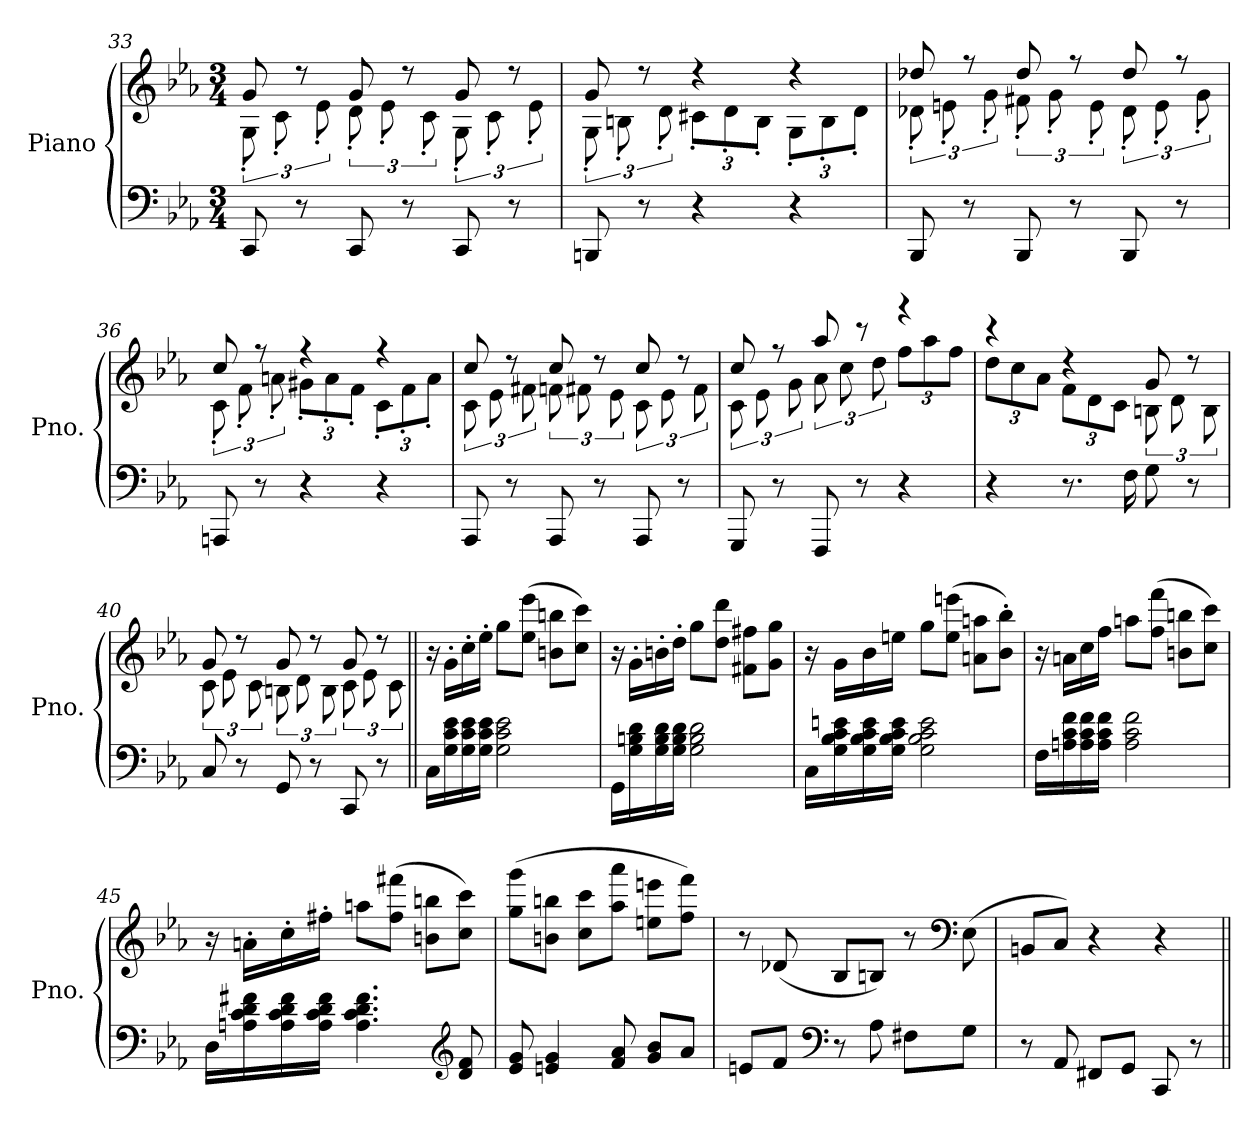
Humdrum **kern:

**kern	**kern
*part1	*part1
*staff2	*staff1
*I"Piano	*
*I'Pno.	*
!!LO:LB:g=z
*clefF4	*clefG2
*k[b-e-a-]	*k[b-e-a-]
*M3/4	*M3/4
=33	=33
*	*^
8CC/	8g/	12G'\
.	.	12c'\
8r	8r	.
.	.	12e-'\
8CC/	8g/	12d'\
.	.	12e-'\
8r	8r	.
.	.	12c'\
8CC/	8g/	12G'\
.	.	12c'\
8r	8r	.
.	.	12e-'\
=34	=34	=34
8BBBn/	8g/	12G'\
.	.	12Bn'\
8r	8r	.
.	.	12d'\
*	*	*Xbrackettup
4r	4r	12c#X'\L
.	.	12d'\
.	.	12B'\J
4r	4r	12G'\L
.	.	12B'\
.	.	12d'\J
=35	=35	=35
*	*	*brackettup
8BBB-/	8dd-X/	12d-X'\
.	.	12en'\
8r	8r	.
.	.	12g'\
8BBB-/	8dd-/	12f#X'\
.	.	12g'\
8r	8r	.
.	.	12e'\
8BBB-/	8dd-/	12d-'\
.	.	12e'\
8r	8r	.
.	.	12g'\
!!LO:LB:g=z	!!
=36	=36	=36
8AAAn/	8cc/	12c'\
.	.	12f'\
8r	8r	.
.	.	12an'\
*	*	*Xbrackettup
4r	4r	12g#X'\L
.	.	12a'\
.	.	12f'\J
4r	4r	12c'\L
.	.	12f'\
.	.	12a'\J
=37	=37	=37
*	*	*brackettup
8AAA-/	8cc/	12c\
.	.	12e-\
8r	8r	.
.	.	12f#X\
8AAA-/	8cc/	12fn\
.	.	12f#X\
8r	8r	.
.	.	12e-\
8AAA-/	8cc/	12c\
.	.	12e-\
8r	8r	.
.	.	12f#\
=38	=38	=38
8GGG/	8cc/	12c\
.	.	12e-\
8r	8r	.
.	.	12g\
8FFF/	8aa-/	12a-\
.	.	12cc\
8r	8r	.
.	.	12dd\
*	*	*Xbrackettup
4r	4r	12ff\L
.	.	12aa-\
.	.	12ff\J
!!LO:PB:g=z	!!
=39	=39	=39
4r	4r	12dd\L
.	.	12cc\
.	.	12a-\J
8.r	4r	12f\L
.	.	12d\
.	.	12c\J
16F\	.	.
*	*	*brackettup
8G\	8g/	12Bn\
.	.	12d\
8r	8r	.
.	.	12B\
=40	=40	=40
8C/	8g/	12c\
.	.	12e-\
8r	8r	.
.	.	12c\
8GG/	8g/	12Bn\
.	.	12d\
8r	8r	.
.	.	12B\
8CC/	8g/	12c\
.	.	12e-\
8r	8r	.
.	.	12c\
*	*v	*v
=41||	=41||
16C\LL	16r
16G\ 16c\ 16e-\	16g'\LL
16G\ 16c\ 16e-\	16cc'\
16G\ 16c\ 16e-\JJ	16ee-'\JJ
2G\ 2c\ 2e-\	8gg\L
.	(>8ee-\ 8eee-\J
.	8bn\ 8bbn\L
.	8cc\ 8ccc\J)
=42	=42
16GG\LL	16r
16G\ 16Bn\ 16d\	16g'\LL
16G\ 16B\ 16d\	16bn'\
16G\ 16B\ 16d\JJ	16dd'\JJ
2G\ 2B\ 2d\	8gg\L
.	8dd\ 8ddd\J
.	8f#X\ 8ff#X\L
.	8g\ 8gg\J
!!LO:LB:g=z
=43	=43
16C\LL	16r
16G\ 16B-\ 16c\ 16en\	16g\LL
16G\ 16B-\ 16c\ 16e\	16b-\
16G\ 16B-\ 16c\ 16e\JJ	16een\JJ
2G\ 2B-\ 2c\ 2e\	8gg\L
.	(>8ee\ 8eeen\J
.	8an\ 8aan\L
.	8b-\' 8bb-\'J)
=44	=44
16F\LL	16r
16An\ 16c\ 16f\	16an\LL
16A\ 16c\ 16f\	16cc\
16A\ 16c\ 16f\JJ	16ff\JJ
2A\ 2c\ 2f\	8aan\L
.	(>8ff\ 8fff\J
.	8bn\ 8bbn\L
.	8cc\ 8ccc\J)
=45	=45
16D\LL	16r
16An\ 16c\ 16d\ 16f#X\	16an'\LL
16A\ 16c\ 16d\ 16f#\	16cc'\
16A\ 16c\ 16d\ 16f#\JJ	16ff#X'\JJ
4.A\ 4.c\ 4.d\ 4.f#\	8aan\L
.	(>8ff#\ 8fff#X\J
.	8bn\ 8bbn\L
*clefG2	*
8d/ 8f#/	8cc\ 8ccc\J)
!!LO:LB:g=z
=46	=46
8e-/ 8g/	(>8gg\ 8ggg\L
4en/ 4g/	8bn\ 8bbn\J
.	8cc\ 8ccc\L
8f/ 8a-/	8aa-\ 8aaa-\J
8g/ 8b-/L	8een\ 8eeen\L
8a-/J	8ff\ 8fff\J)
=47	=47
8en/L	8r
8f/J	(<8d-X/
*clefF4	*
8r	8B-/L
8A-\	8Bn/J)
8F#X\L	8r
*	*clefF4
8G\J	(>8E-\
=48	=48
8r	8BBn/L
8AA-/	8C/J)
8FF#X/L	4r
8GG/J	.
8CC/	4r
8r	.
=||	=||
*-	*-
